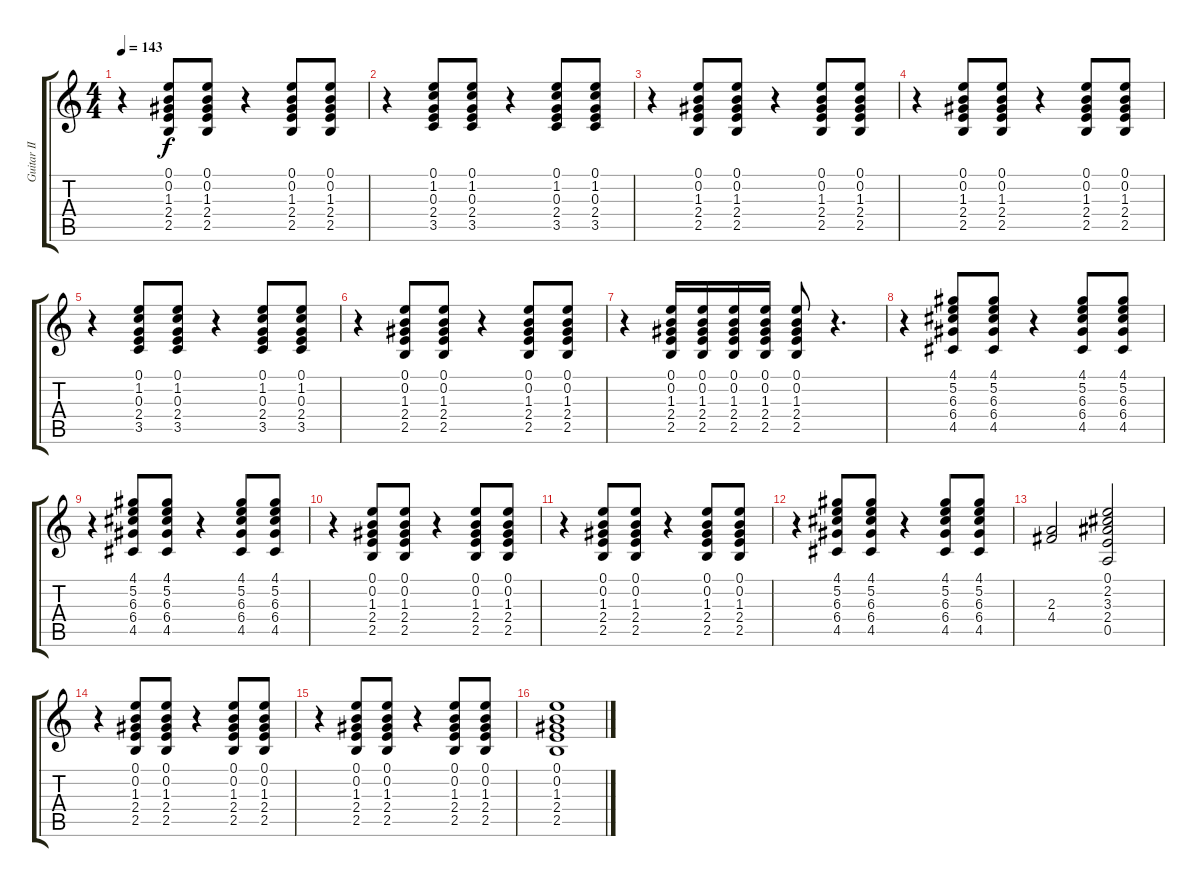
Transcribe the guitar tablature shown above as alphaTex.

\track ("Guitar II" "Guitar II") {instrument electricguitarclean}
\staff {score tabs}
\tuning (E4 B3 G3 D3 A2 E2) {hide}
\ts (4 4)
\tempo 143
\clef g2
\ks c
r.4{dy f} (0.1 0.2 1.3 2.4 2.5).8 (0.1 0.2 1.3 2.4 2.5).8 r.4 (0.1 0.2 1.3 2.4 2.5).8 (0.1 0.2 1.3 2.4 2.5).8 |
r.4 (0.1 1.2 0.3 2.4 3.5).8 (0.1 1.2 0.3 2.4 3.5).8 r.4 (0.1 1.2 0.3 2.4 3.5).8 (0.1 1.2 0.3 2.4 3.5).8 |
r.4 (0.1 0.2 1.3 2.4 2.5).8 (0.1 0.2 1.3 2.4 2.5).8 r.4 (0.1 0.2 1.3 2.4 2.5).8 (0.1 0.2 1.3 2.4 2.5).8 |
r.4 (0.1 0.2 1.3 2.4 2.5).8 (0.1 0.2 1.3 2.4 2.5).8 r.4 (0.1 0.2 1.3 2.4 2.5).8 (0.1 0.2 1.3 2.4 2.5).8 |
r.4 (0.1 1.2 0.3 2.4 3.5).8 (0.1 1.2 0.3 2.4 3.5).8 r.4 (0.1 1.2 0.3 2.4 3.5).8 (0.1 1.2 0.3 2.4 3.5).8 |
r.4 (0.1 0.2 1.3 2.4 2.5).8 (0.1 0.2 1.3 2.4 2.5).8 r.4 (0.1 0.2 1.3 2.4 2.5).8 (0.1 0.2 1.3 2.4 2.5).8 |
r.4 (0.1 0.2 1.3 2.4 2.5).16 (0.1 0.2 1.3 2.4 2.5).16 (0.1 0.2 1.3 2.4 2.5).16 (0.1 0.2 1.3 2.4 2.5).16 (0.1 0.2 1.3 2.4 2.5).8 r.4{d} |
r.4 (4.1 5.2 6.3 6.4 4.5).8 (4.1 5.2 6.3 6.4 4.5).8 r.4 (4.1 5.2 6.3 6.4 4.5).8 (4.1 5.2 6.3 6.4 4.5).8 |
r.4 (4.1 5.2 6.3 6.4 4.5).8 (4.1 5.2 6.3 6.4 4.5).8 r.4 (4.1 5.2 6.3 6.4 4.5).8 (4.1 5.2 6.3 6.4 4.5).8 |
r.4 (0.1 0.2 1.3 2.4 2.5).8 (0.1 0.2 1.3 2.4 2.5).8 r.4 (0.1 0.2 1.3 2.4 2.5).8 (0.1 0.2 1.3 2.4 2.5).8 |
r.4 (0.1 0.2 1.3 2.4 2.5).8 (0.1 0.2 1.3 2.4 2.5).8 r.4 (0.1 0.2 1.3 2.4 2.5).8 (0.1 0.2 1.3 2.4 2.5).8 |
r.4 (4.1 5.2 6.3 6.4 4.5).8 (4.1 5.2 6.3 6.4 4.5).8 r.4 (4.1 5.2 6.3 6.4 4.5).8 (4.1 5.2 6.3 6.4 4.5).8 |
(2.3 4.4).2 (0.1 2.2 3.3 2.4 0.5).2 |
r.4 (0.1 0.2 1.3 2.4 2.5).8 (0.1 0.2 1.3 2.4 2.5).8 r.4 (0.1 0.2 1.3 2.4 2.5).8 (0.1 0.2 1.3 2.4 2.5).8 |
r.4 (0.1 0.2 1.3 2.4 2.5).8 (0.1 0.2 1.3 2.4 2.5).8 r.4 (0.1 0.2 1.3 2.4 2.5).8 (0.1 0.2 1.3 2.4 2.5).8 |
(0.1 0.2 1.3 2.4 2.5).1
